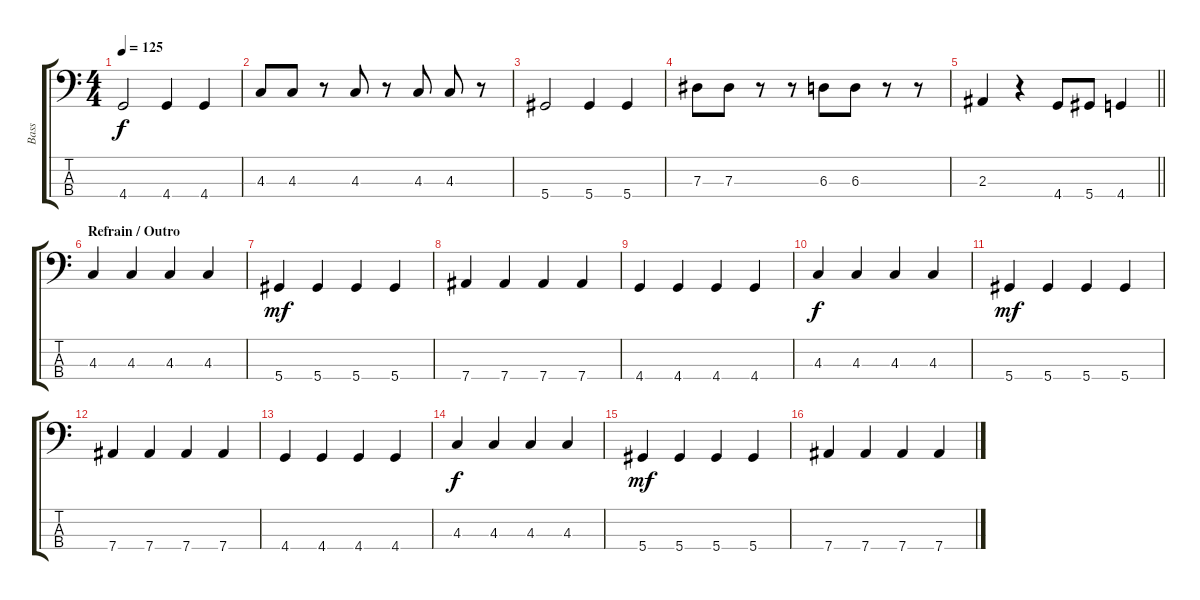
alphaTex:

\track ("Bass" "Bass") {instrument electricbasspick}
\staff {score tabs}
\tuning (Gb2 Db2 Ab1 Eb1) {hide}
\ts (4 4)
\tempo 125
\clef f4
\ks c
4.4.2{dy f} 4.4.4 4.4.4 |
4.3.8 4.3.8 r.8 4.3.8{instrument slapbass1} r.8 4.3.8 4.3.8{instrument electricbasspick} r.8 |
5.4.2 5.4.4 5.4.4 |
7.3.8 7.3.8 r.8 r.8 6.3.8 6.3.8 r.8 r.8 |
\barLineRight lightlight
2.3.4 r.4 4.4.8 5.4.8 4.4.4 |
\section ("" "Refrain / Outro")
4.3.4 4.3.4 4.3.4 4.3.4 |
5.4.4{dy mf} 5.4.4 5.4.4 5.4.4 |
7.4.4 7.4.4 7.4.4 7.4.4 |
4.4.4 4.4.4 4.4.4 4.4.4 |
4.3.4{dy f} 4.3.4 4.3.4 4.3.4 |
5.4.4{dy mf} 5.4.4 5.4.4 5.4.4 |
7.4.4 7.4.4 7.4.4 7.4.4 |
4.4.4 4.4.4 4.4.4 4.4.4 |
4.3.4{dy f} 4.3.4 4.3.4 4.3.4 |
5.4.4{dy mf} 5.4.4 5.4.4 5.4.4 |
7.4.4 7.4.4 7.4.4 7.4.4
